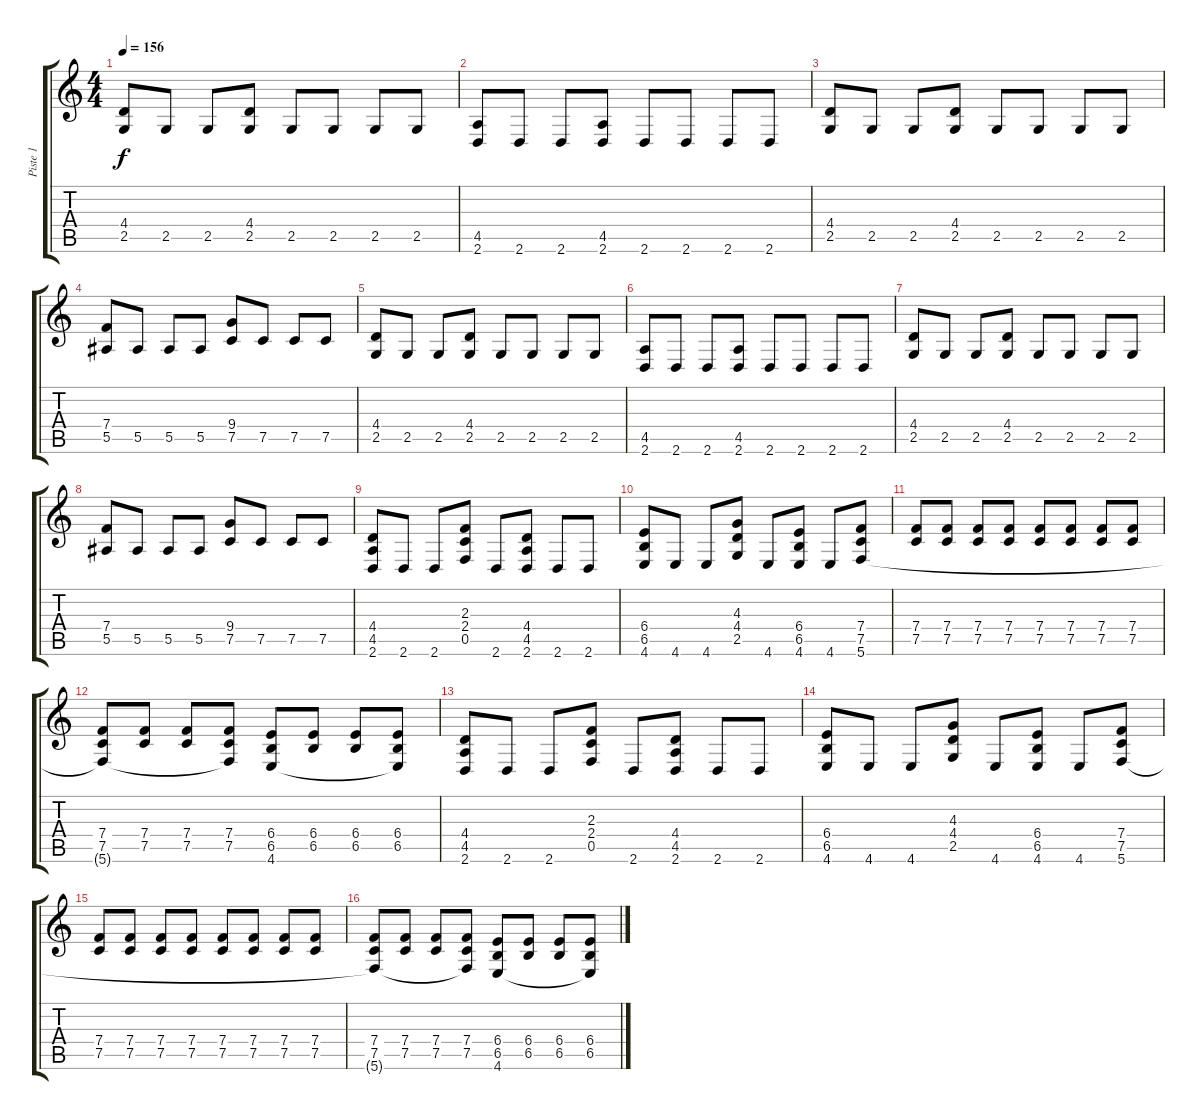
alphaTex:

\track ("Piste 1" "Piste 1") {instrument distortionguitar}
\staff {score tabs}
\tuning (C4 G3 Eb3 Bb2 F2 C2) {hide}
\ts (4 4)
\tempo 156
\clef g2
\ks c
(4.4 2.5).8{dy f} 2.5.8 2.5.8 (4.4 2.5).8 2.5.8 2.5.8 2.5.8 2.5.8 |
(4.5 2.6).8 2.6.8 2.6.8 (4.5 2.6).8 2.6.8 2.6.8 2.6.8 2.6.8 |
(4.4 2.5).8 2.5.8 2.5.8 (4.4 2.5).8 2.5.8 2.5.8 2.5.8 2.5.8 |
(7.4 5.5).8 5.5.8 5.5.8 5.5.8 (9.4 7.5).8 7.5.8 7.5.8 7.5.8 |
(4.4 2.5).8 2.5.8 2.5.8 (4.4 2.5).8 2.5.8 2.5.8 2.5.8 2.5.8 |
(4.5 2.6).8 2.6.8 2.6.8 (4.5 2.6).8 2.6.8 2.6.8 2.6.8 2.6.8 |
(4.4 2.5).8 2.5.8 2.5.8 (4.4 2.5).8 2.5.8 2.5.8 2.5.8 2.5.8 |
(7.4 5.5).8 5.5.8 5.5.8 5.5.8 (9.4 7.5).8 7.5.8 7.5.8 7.5.8 |
(4.4 4.5 2.6).8 2.6.8 2.6.8 (2.3 2.4 0.5).8 2.6.8 (4.4 4.5 2.6).8 2.6.8 2.6.8 |
(6.4 6.5 4.6).8 4.6.8 4.6.8 (4.3 4.4 2.5).8 4.6.8 (6.4 6.5 4.6).8 4.6.8 (7.4 7.5 5.6).8 |
(7.4 7.5).8 (7.4 7.5).8 (7.4 7.5).8 (7.4 7.5).8 (7.4 7.5).8 (7.4 7.5).8 (7.4 7.5).8 (7.4 7.5).8 |
(7.4 7.5 5.6{t}).8 (7.4 7.5).8 (7.4 7.5).8 (7.4 7.5 5.6{t}).8 (6.4 6.5 4.6).8 (6.4 6.5).8 (6.4 6.5).8 (6.4 6.5 4.6{t}).8 |
(4.4 4.5 2.6).8 2.6.8 2.6.8 (2.3 2.4 0.5).8 2.6.8 (4.4 4.5 2.6).8 2.6.8 2.6.8 |
(6.4 6.5 4.6).8 4.6.8 4.6.8 (4.3 4.4 2.5).8 4.6.8 (6.4 6.5 4.6).8 4.6.8 (7.4 7.5 5.6).8 |
(7.4 7.5).8 (7.4 7.5).8 (7.4 7.5).8 (7.4 7.5).8 (7.4 7.5).8 (7.4 7.5).8 (7.4 7.5).8 (7.4 7.5).8 |
(7.4 7.5 5.6{t}).8 (7.4 7.5).8 (7.4 7.5).8 (7.4 7.5 5.6{t}).8 (6.4 6.5 4.6).8 (6.4 6.5).8 (6.4 6.5).8 (6.4 6.5 4.6{t}).8
